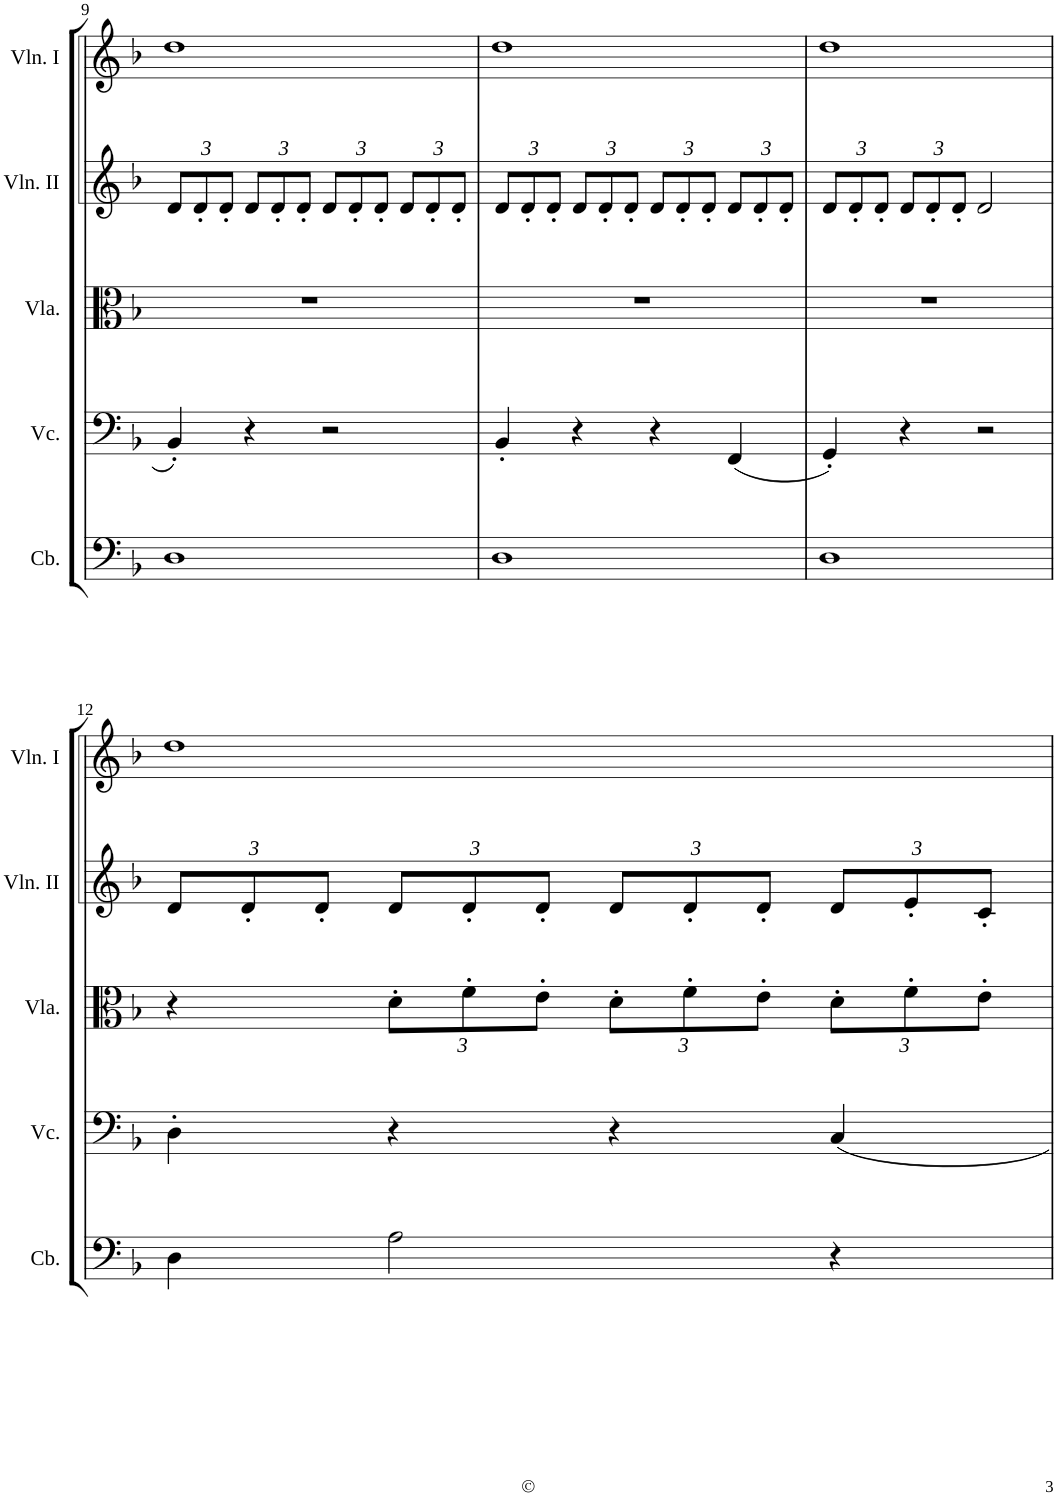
**kern	**kern	**kern	**kern	**kern
*part5	*part4	*part3	*part2	*part1
*staff5	*staff4	*staff3	*staff2	*staff1
*I"Contrabass	*I"Cello	*I"Viola	*I"Violin II	*I"Violin I
*I'Cb.	*	*I'Vla.	*I'Vln. II	*I'Vln. I
!!LO:PB:g=z
*clefF4	*clefF4	*clefC3	*clefG2	*clefG2
*Trd7c12	*	*	*	*
*k[b-]	*k[b-]	*k[b-]	*k[b-]	*k[b-]
*d:	*d:	*d:	*d:	*d:
*M4/4	*M4/4	*M4/4	*M4/4	*M4/4
*	*	*	*Xbrackettup	*
=9	=9	=9	=9	=9
1D	4BB-'/	1r	12d/L	1dd
.	.	.	12d'/	.
.	.	.	12d'/J	.
.	4r	.	12d/L	.
.	.	.	12d'/	.
.	.	.	12d'/J	.
.	2r	.	12d/L	.
.	.	.	12d'/	.
.	.	.	12d'/J	.
.	.	.	12d/L	.
.	.	.	12d'/	.
.	.	.	12d'/J	.
=10	=10	=10	=10	=10
1D	4BB-'/	1r	12d/L	1dd
.	.	.	12d'/	.
.	.	.	12d'/J	.
.	4r	.	12d/L	.
.	.	.	12d'/	.
.	.	.	12d'/J	.
.	4r	.	12d/L	.
.	.	.	12d'/	.
.	.	.	12d'/J	.
.	(4FF/	.	12d/L	.
.	.	.	12d'/	.
.	.	.	12d'/J	.
=11	=11	=11	=11	=11
1D	4GG'/)	1r	12d/L	1dd
.	.	.	12d'/	.
.	.	.	12d'/J	.
.	4r	.	12d/L	.
.	.	.	12d'/	.
.	.	.	12d'/J	.
.	2r	.	2d/	.
!!LO:LB:g=z
=12	=12	=12	=12	=12
4D\	4D'\	4r	12d/L	1dd
.	.	.	12d'/	.
.	.	.	12d'/J	.
*	*	*Xbrackettup	*	*
2A\	4r	12d'\L	12d/L	.
.	.	12f'\	12d'/	.
.	.	12e'\J	12d'/J	.
.	4r	12d'\L	12d/L	.
.	.	12f'\	12d'/	.
.	.	12e'\J	12d'/J	.
4r	4C/	12d'\L	12d/L	.
.	.	12f'\	12e'/	.
.	.	12e'\J	12c'/J	.
=	=	=	=	=
*-	*-	*-	*-	*-
